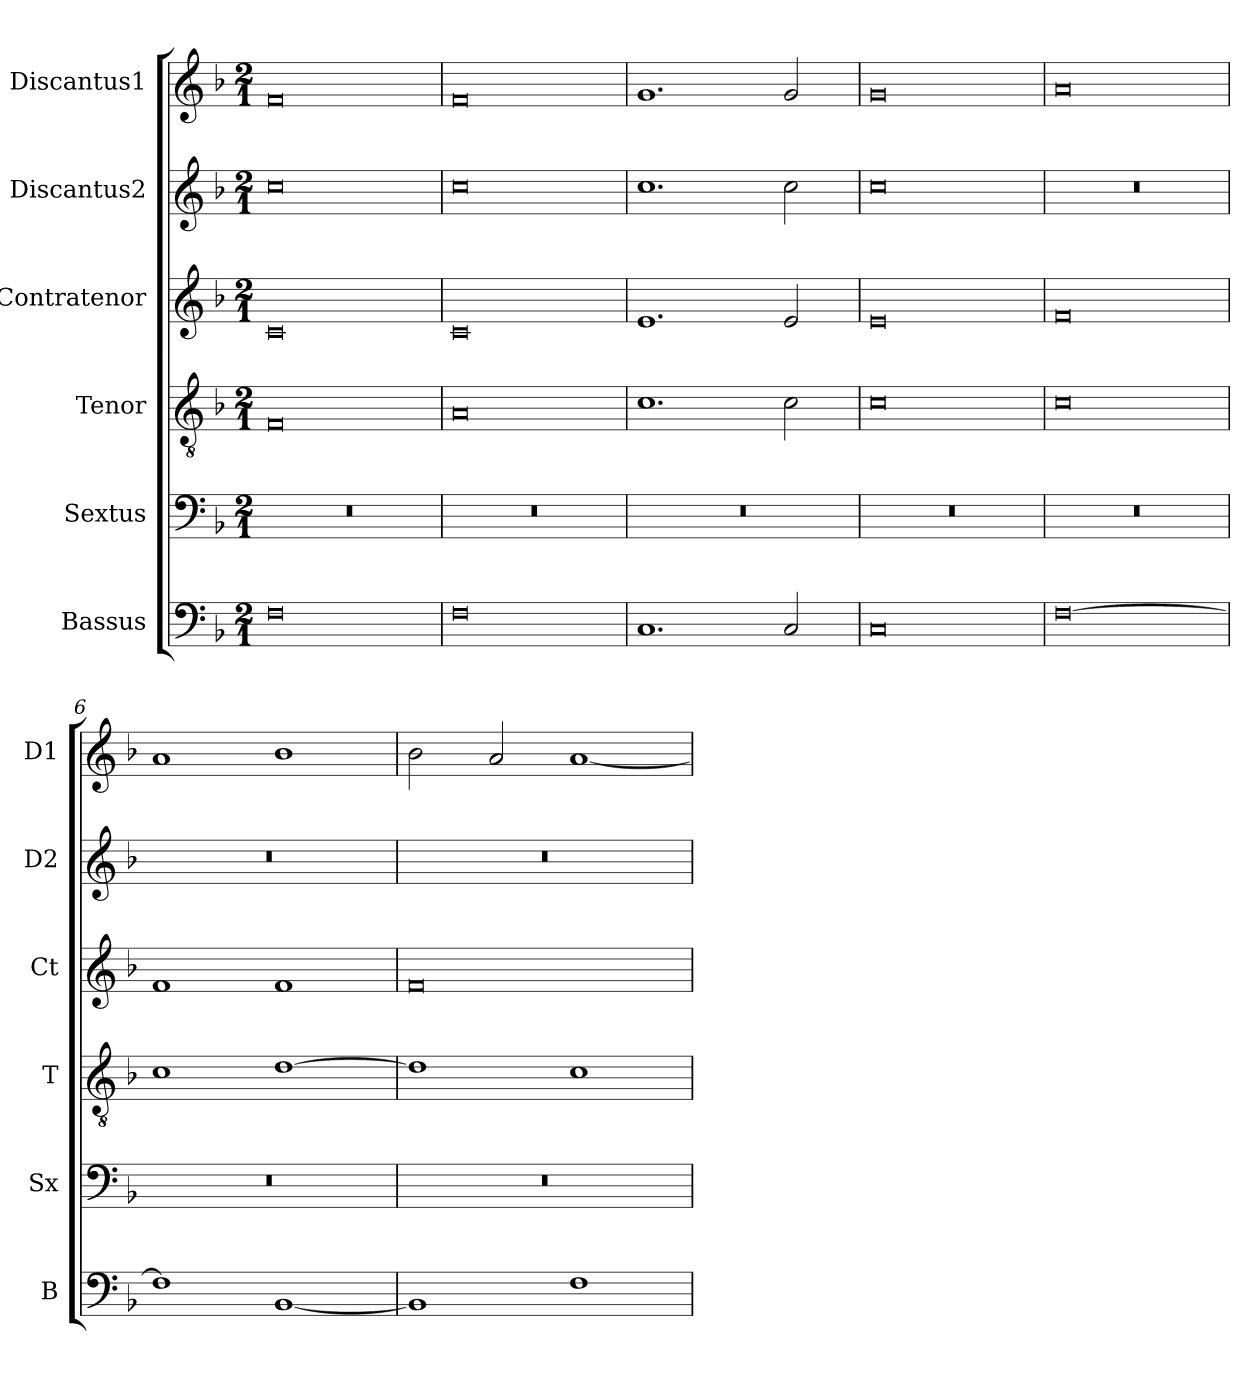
**kern	**kern	**kern	**kern	**kern	**kern
*part6	*part5	*part4	*part3	*part2	*part1
*staff6	*staff5	*staff4	*staff3	*staff2	*staff1
*I"Bassus	*I"Sextus	*I"Tenor	*I"Contratenor	*I"Discantus2	*I"Discantus1
*I'B	*I'Sx	*I'T	*I'Ct	*I'D2	*I'D1
*clefF4	*clefF4	*clefGv2	*clefG2	*clefG2	*clefG2
*k[b-]	*k[b-]	*k[b-]	*k[b-]	*k[b-]	*k[b-]
*M2/1	*M2/1	*M2/1	*M2/1	*M2/1	*M2/1
=1	=1	=1	=1	=1	=1
0F	0r	0F	0c	0cc	0f
=2	=2	=2	=2	=2	=2
0F	0r	0A	0c	0cc	0f
=3	=3	=3	=3	=3	=3
1.C	0r	1.c	1.e	1.cc	1.g
2C/	.	2c\	2e/	2cc\	2g/
=4	=4	=4	=4	=4	=4
0C	0r	0c	0e	0cc	0g
=5	=5	=5	=5	=5	=5
[0F	0r	0c	0f	0r	0a
=6	=6	=6	=6	=6	=6
1F]	0r	1c	1f	0r	1a
[1BB-	.	[1d	1f	.	1b-
=7	=7	=7	=7	=7	=7
1BB-]	0r	1d]	0f	0r	2b-\
.	.	.	.	.	2a/
1F	.	1c	.	.	[1a
=	=	=	=	=	=
*-	*-	*-	*-	*-	*-
